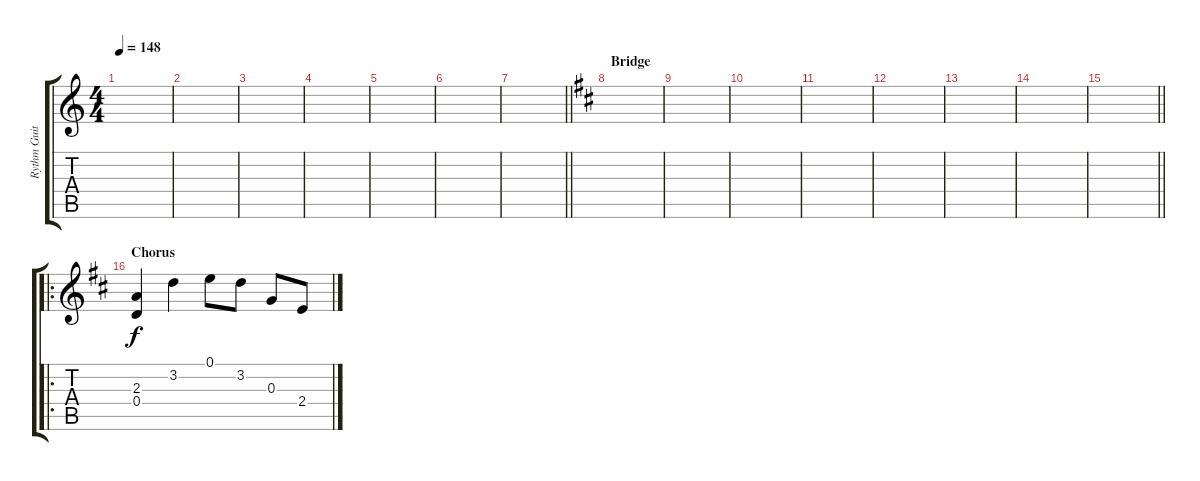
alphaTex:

\track ("Rythm Guitar" "Rythm Guit") {instrument overdrivenguitar}
\staff {score tabs}
\tuning (E4 B3 G3 D3 A2 E2) {hide}
\ts (4 4)
\tempo 148
\clef g2
\ks c
|
|
|
|
|
|
\barLineRight lightlight
|
\section ("" "Bridge")
\ks d
|
|
|
|
|
|
|
\barLineRight lightlight
|
\ro
\section ("" "Chorus")
(2.3 0.4).4 3.2.4 0.1.8 3.2.8 0.3.8 2.4.8
